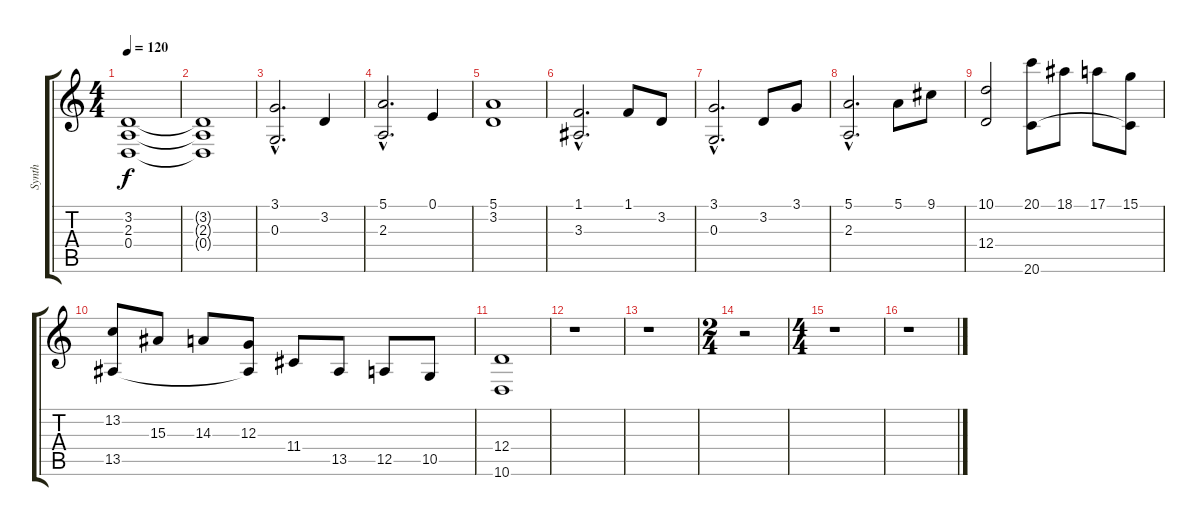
\track ("Synth" "Synth") {instrument stringensemble1}
\staff {score tabs}
\tuning (E4 B3 G3 D3 A2 E2) {hide}
\ts (4 4)
\tempo 120
\clef g2
\ks c
(3.2 2.3 0.4).1{dy f} |
(3.2{t} 2.3{t} 0.4{t}).1 |
(3.1{hac} 0.3{hac}).2{d} 3.2.4 |
(5.1 2.3{hac}).2{d} 0.1.4 |
(5.1 3.2).1 |
(1.1{hac} 3.3{hac}).2{d} 1.1.8 3.2.8 |
(3.1{hac} 0.3{hac}).2{d} 3.2.8 3.1.8 |
(5.1 2.3{hac}).2{d} 5.1.8 9.1.8 |
(10.1 12.4).2 (20.1 20.6).8 18.1.8 17.1.8 (15.1 20.6{t}).8 |
(13.2 13.5).8 15.3.8 14.3.8 (12.3 13.5{t}).8 11.4.8 13.5.8 12.5.8 10.5.8 |
(12.4 10.6).1 |
r.1 |
r.1 |
\ts (2 4)
r.2 |
\ts (4 4)
r.1 |
r.1
